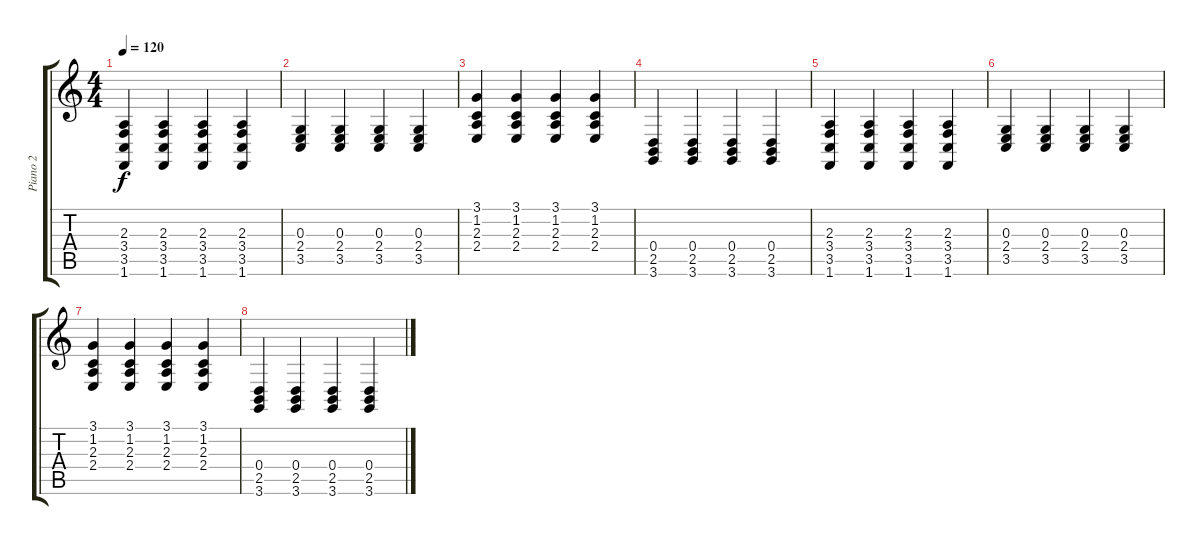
\track ("Piano 2" "Piano 2") {instrument honkytonkpiano}
\staff {score tabs}
\tuning (E4 B3 G3 D3 A2 E2) {hide}
\ts (4 4)
\tempo 120
\clef g2
\ks c
(2.3 3.4 3.5 1.6).4{dy f} (2.3 3.4 3.5 1.6).4 (2.3 3.4 3.5 1.6).4 (2.3 3.4 3.5 1.6).4 |
(0.3 2.4 3.5).4 (0.3 2.4 3.5).4 (0.3 2.4 3.5).4 (0.3 2.4 3.5).4 |
(3.1 1.2 2.3 2.4).4 (3.1 1.2 2.3 2.4).4 (3.1 1.2 2.3 2.4).4 (3.1 1.2 2.3 2.4).4 |
(0.4 2.5 3.6).4 (0.4 2.5 3.6).4 (0.4 2.5 3.6).4 (0.4 2.5 3.6).4 |
(2.3 3.4 3.5 1.6).4 (2.3 3.4 3.5 1.6).4 (2.3 3.4 3.5 1.6).4 (2.3 3.4 3.5 1.6).4 |
(0.3 2.4 3.5).4 (0.3 2.4 3.5).4 (0.3 2.4 3.5).4 (0.3 2.4 3.5).4 |
(3.1 1.2 2.3 2.4).4 (3.1 1.2 2.3 2.4).4 (3.1 1.2 2.3 2.4).4 (3.1 1.2 2.3 2.4).4 |
(0.4 2.5 3.6).4 (0.4 2.5 3.6).4 (0.4 2.5 3.6).4 (0.4 2.5 3.6).4
